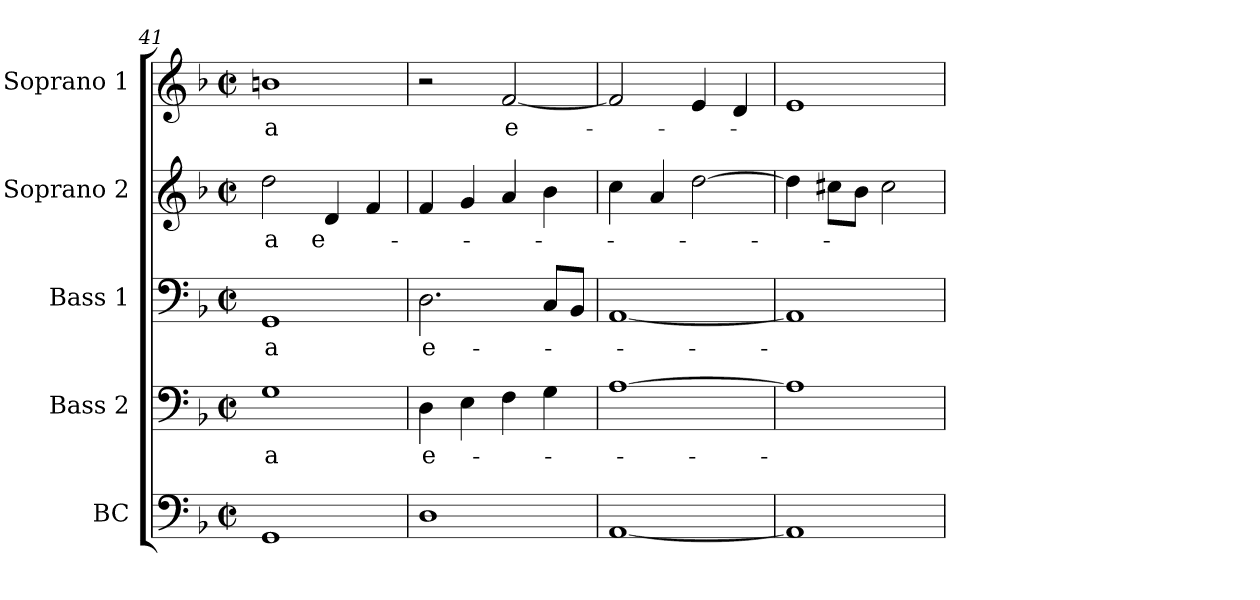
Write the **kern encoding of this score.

**kern	**kern	**text	**kern	**text	**kern	**text	**kern	**text
*part5	*part4	*part4	*part3	*part3	*part2	*part2	*part1	*part1
*staff5	*staff4	*staff4	*staff3	*staff3	*staff2	*staff2	*staff1	*staff1
*I"BC	*I"Bass 2	*	*I"Bass 1	*	*I"Soprano 2	*	*I"Soprano 1	*
*	*I'B 2	*	*I'B 1	*	*I'S 2	*	*I'S 1	*
*clefF4	*clefF4	*	*clefF4	*	*clefG2	*	*clefG2	*
*k[b-]	*k[b-]	*	*k[b-]	*	*k[b-]	*	*k[b-]	*
*F:	*F:	*	*F:	*	*F:	*	*F:	*
*M2/2	*M2/2	*	*M2/2	*	*M2/2	*	*M2/2	*
*met(c|)	*met(c|)	*	*met(c|)	*	*met(c|)	*	*met(c|)	*
=41	=41	=41	=41	=41	=41	=41	=41	=41
1GG	1G	-a	1GG	-a	2dd\	-a	1bn	-a
.	.	.	.	.	4d/	e-	.	.
.	.	.	.	.	4f/	.	.	.
=42	=42	=42	=42	=42	=42	=42	=42	=42
1D	4D\	e-	2.D\	e-	4f/	.	2r	.
.	4E\	.	.	.	4g/	.	.	.
.	4F\	.	.	.	4a/	.	[2f/	e-
.	4G\	.	8C/L	.	4b-\	.	.	.
.	.	.	8BB-/J	.	.	.	.	.
=43	=43	=43	=43	=43	=43	=43	=43	=43
[1AA	[1A	.	[1AA	.	4cc\	.	2f/]	.
.	.	.	.	.	4a/	.	.	.
.	.	.	.	.	[2dd\	.	4e/	.
.	.	.	.	.	.	.	4d/	.
=44	=44	=44	=44	=44	=44	=44	=44	=44
1AA]	1A]	.	1AA]	.	4dd\]	.	1e	.
.	.	.	.	.	8cc#X\L	.	.	.
.	.	.	.	.	8b-\J	.	.	.
.	.	.	.	.	2cc#\	.	.	.
=	=	=	=	=	=	=	=	=
*-	*-	*-	*-	*-	*-	*-	*-	*-
